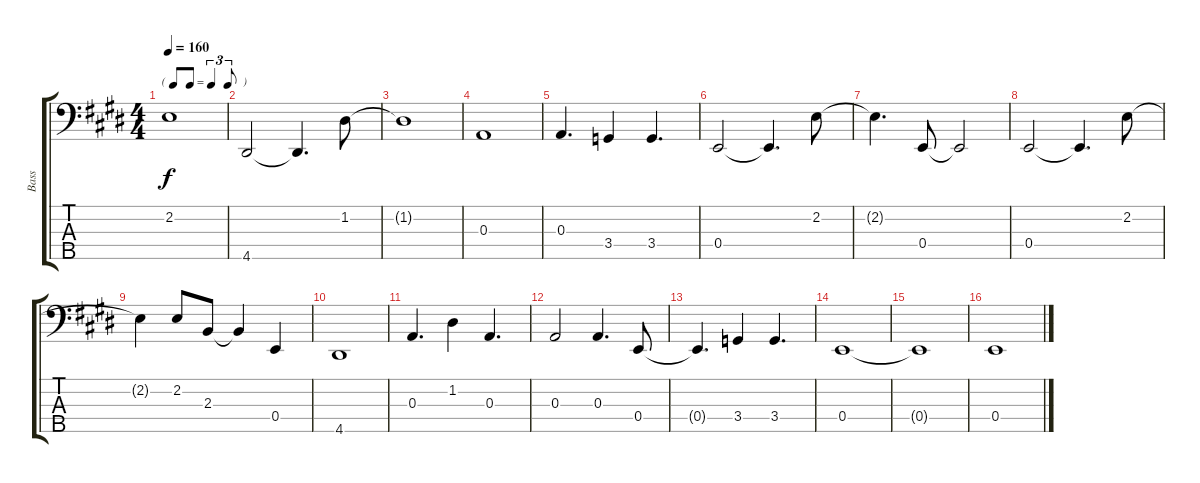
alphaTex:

\track ("Bass" "Bass") {instrument electricbassfinger}
\staff {score tabs}
\tuning (G2 D2 A1 E1 B0) {hide}
\ts (4 4)
\tf triplet8th
\tempo 160
\clef f4
\ks e
2.2{t}.1{dy f} |
4.5.2 4.5{t}.4{d} 1.2.8 |
1.2{t}.1 |
0.3.1 |
0.3.4{d} 3.4.4 3.4.4{d} |
0.4.2 0.4{t}.4{d} 2.2.8 |
2.2{t}.4{d} 0.4.8 0.4{t}.2 |
0.4.2 0.4{t}.4{d} 2.2.8 |
2.2{t}.4 2.2.8 2.3.8 2.3{t}.4 0.4.4 |
4.5.1 |
0.3.4{d} 1.2.4 0.3.4{d} |
0.3.2 0.3.4{d} 0.4.8 |
0.4{t}.4{d} 3.4.4 3.4.4{d} |
0.4.1 |
0.4{t}.1 |
0.4.1
